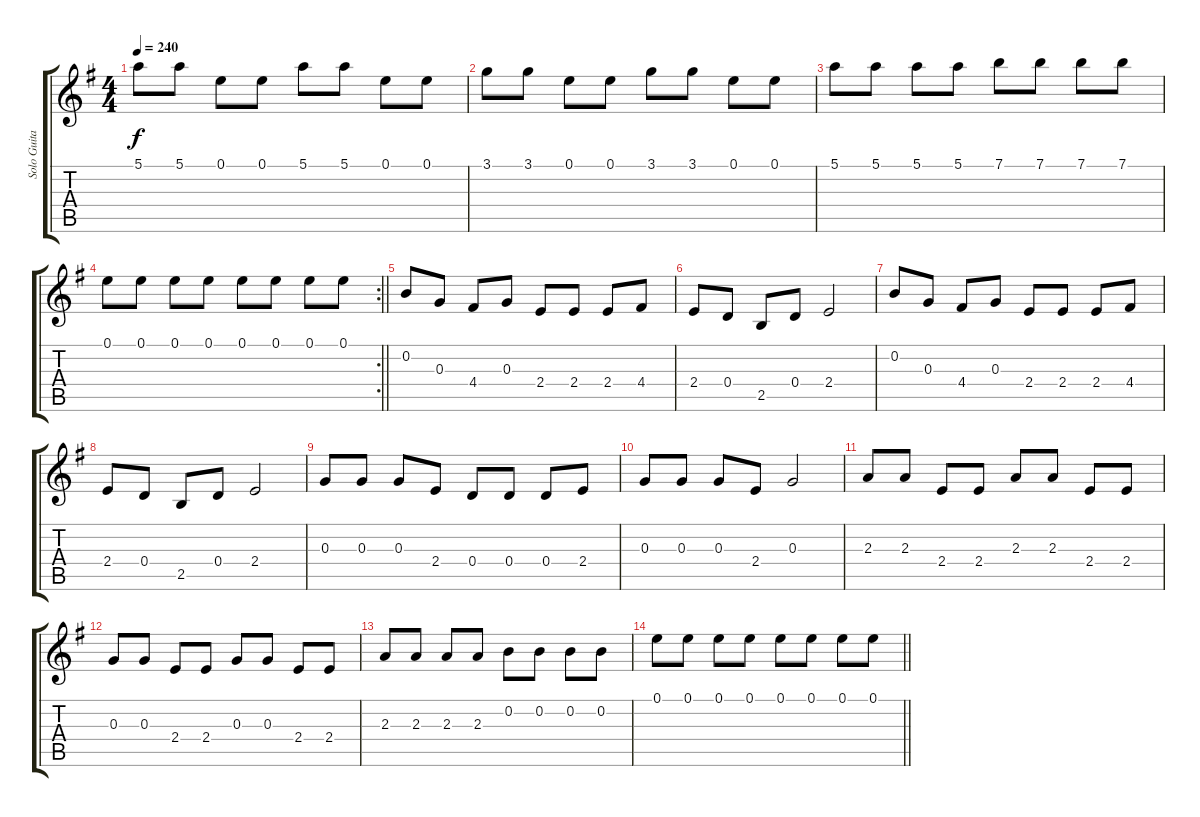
\track ("Solo Guitar" "Solo Guita") {instrument overdrivenguitar}
\staff {score tabs}
\tuning (E4 B3 G3 D3 A2 E2) {hide}
\ts (4 4)
\tempo 240
\clef g2
\ks g
5.1.8{dy f} 5.1.8 0.1.8 0.1.8 5.1.8 5.1.8 0.1.8 0.1.8 |
3.1.8 3.1.8 0.1.8 0.1.8 3.1.8 3.1.8 0.1.8 0.1.8 |
5.1.8 5.1.8 5.1.8 5.1.8 7.1.8 7.1.8 7.1.8 7.1.8 |
\rc 2
\barLineRight lightlight
0.1.8 0.1.8 0.1.8 0.1.8 0.1.8 0.1.8 0.1.8 0.1.8 |
0.2.8 0.3.8 4.4.8 0.3.8 2.4.8 2.4.8 2.4.8 4.4.8 |
2.4.8 0.4.8 2.5.8 0.4.8 2.4.2 |
0.2.8 0.3.8 4.4.8 0.3.8 2.4.8 2.4.8 2.4.8 4.4.8 |
2.4.8 0.4.8 2.5.8 0.4.8 2.4.2 |
0.3.8 0.3.8 0.3.8 2.4.8 0.4.8 0.4.8 0.4.8 2.4.8 |
0.3.8 0.3.8 0.3.8 2.4.8 0.3.2 |
2.3.8 2.3.8 2.4.8 2.4.8 2.3.8 2.3.8 2.4.8 2.4.8 |
0.3.8 0.3.8 2.4.8 2.4.8 0.3.8 0.3.8 2.4.8 2.4.8 |
2.3.8 2.3.8 2.3.8 2.3.8 0.2.8 0.2.8 0.2.8 0.2.8 |
\barLineRight lightlight
0.1.8 0.1.8 0.1.8 0.1.8 0.1.8 0.1.8 0.1.8 0.1.8
